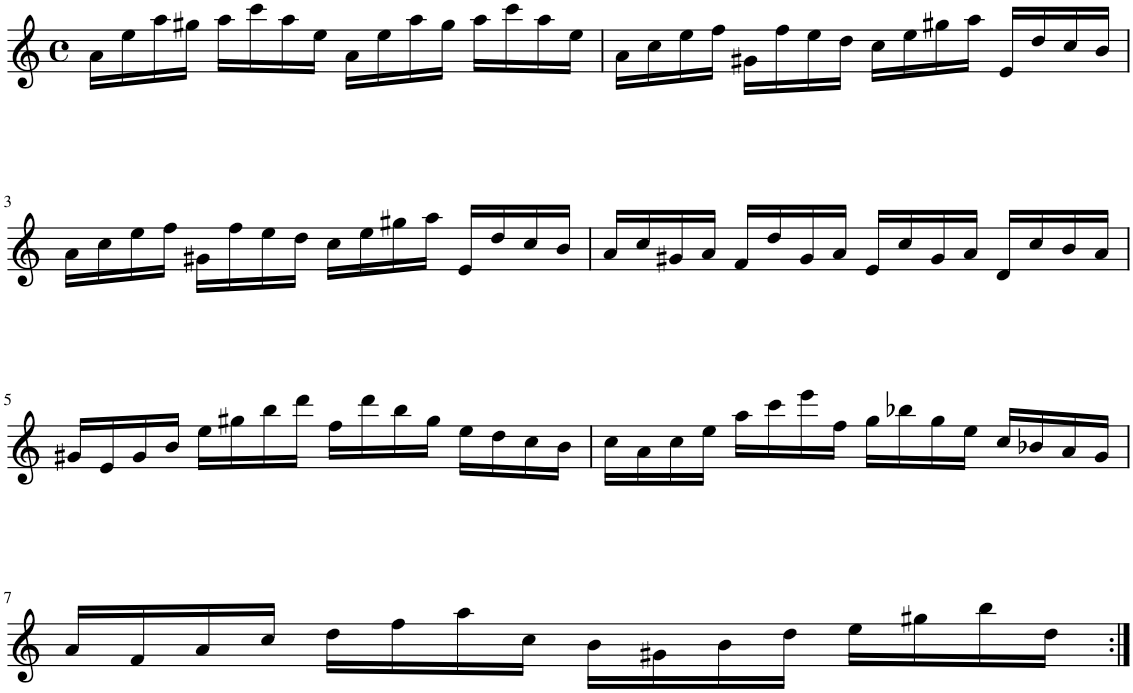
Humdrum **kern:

**kern
*part1
*staff1
*I"ハープ
*clefG2
*k[]
*M4/4
*met(c)
=1
16a\LL
16ee\
16aa\
16gg#X\JJ
16aa\LL
16ccc\
16aa\
16ee\JJ
16a\LL
16ee\
16aa\
16gg#\JJ
16aa\LL
16ccc\
16aa\
16ee\JJ
=2
16a\LL
16cc\
16ee\
16ff\JJ
16g#X\LL
16ff\
16ee\
16dd\JJ
16cc\LL
16ee\
16gg#X\
16aa\JJ
16e/LL
16dd/
16cc/
16b/JJ
!!LO:LB:g=z
=3
16a\LL
16cc\
16ee\
16ff\JJ
16g#X\LL
16ff\
16ee\
16dd\JJ
16cc\LL
16ee\
16gg#X\
16aa\JJ
16e/LL
16dd/
16cc/
16b/JJ
=4
16a/LL
16cc/
16g#X/
16a/JJ
16f/LL
16dd/
16g#/
16a/JJ
16e/LL
16cc/
16g#/
16a/JJ
16d/LL
16cc/
16b/
16a/JJ
!!LO:LB:g=z
=5
16g#X/LL
16e/
16g#/
16b/JJ
16ee\LL
16gg#X\
16bb\
16ddd\JJ
16ff\LL
16ddd\
16bb\
16gg#\JJ
16ee\LL
16dd\
16cc\
16b\JJ
=6
16cc\LL
16a\
16cc\
16ee\JJ
16aa\LL
16ccc\
16eee\
16ff\JJ
16gg\LL
16bb-X\
16gg\
16ee\JJ
16cc/LL
16b-X/
16a/
16g/JJ
!!LO:LB:g=z
=7
16a/LL
16f/
16a/
16cc/JJ
16dd\LL
16ff\
16aa\
16cc\JJ
16b\LL
16g#X\
16b\
16dd\JJ
16ee\LL
16gg#X\
16bb\
16dd\JJ
=:|!
*-
